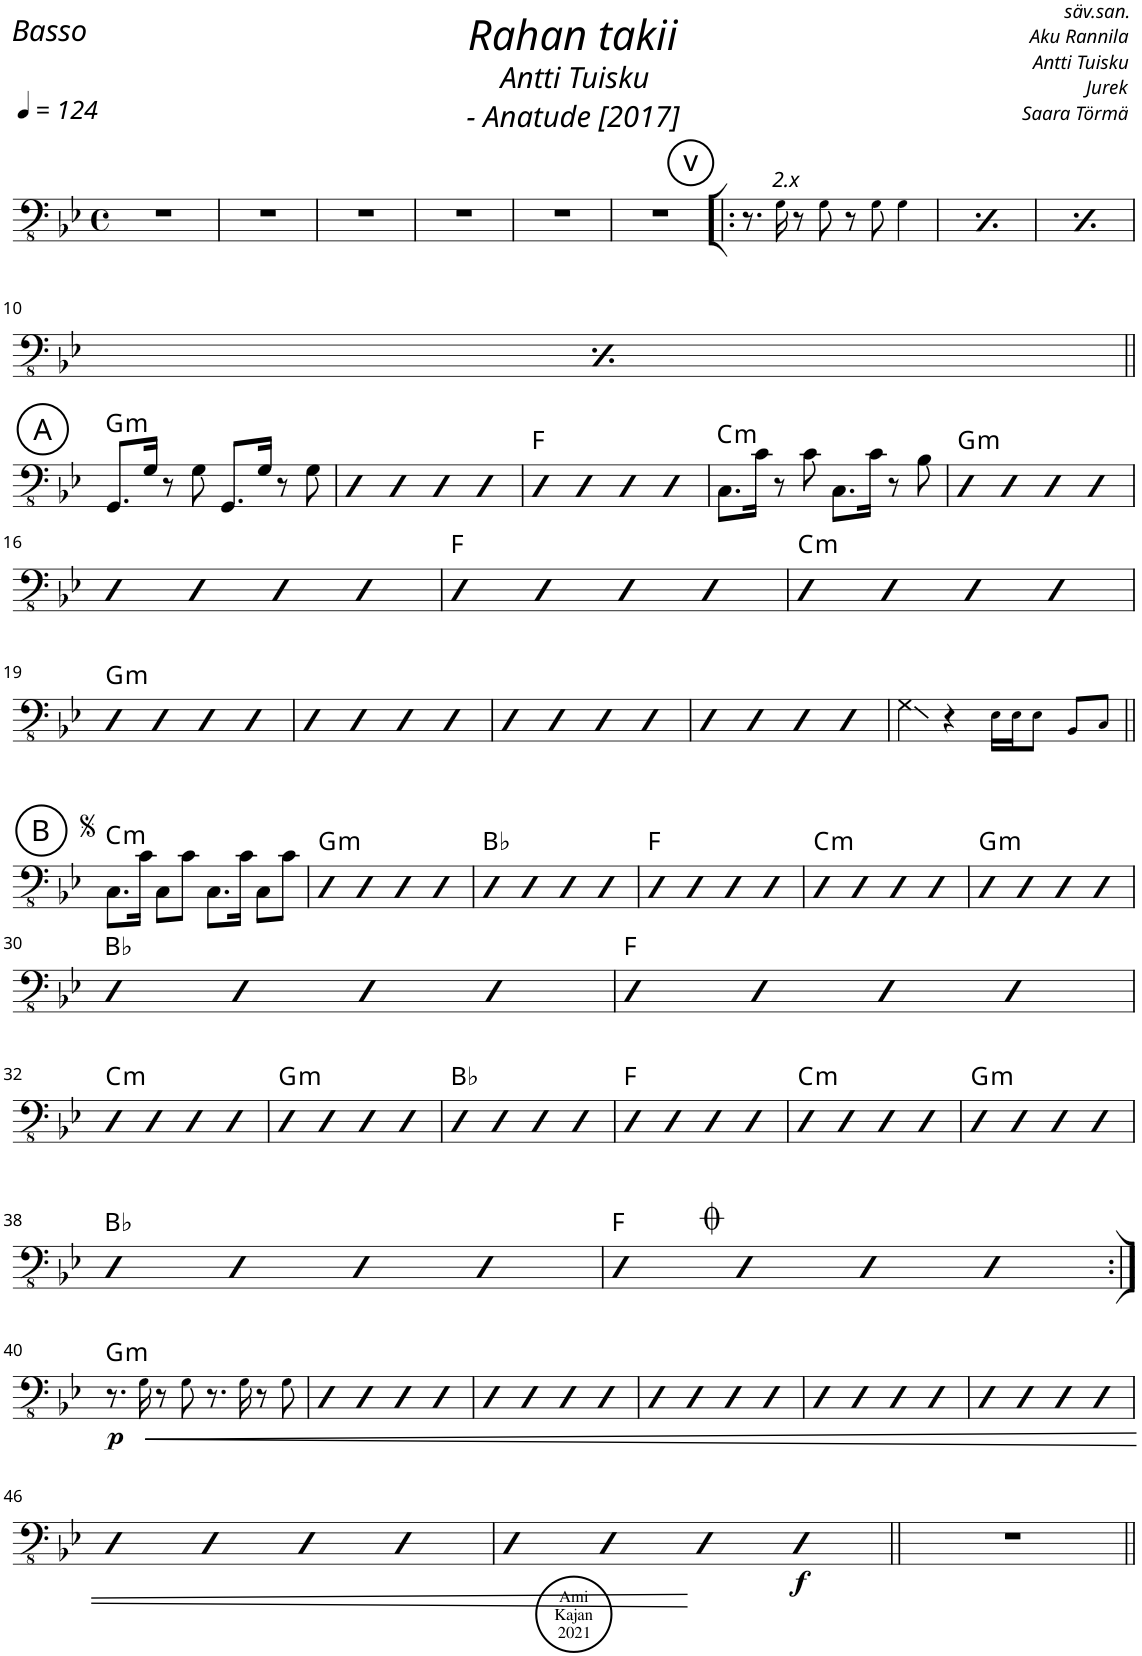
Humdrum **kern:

**kern	**dynam	**harte
*part1	*part1	*part1
*staff1	*staff1	*
*I"Acoustic Bass	*	*
*I'Bass	*	*
*clefFv4	*	*
*k[b-e-]	*	*
*M4/4	*	*
*met(c)	*	*
*MM124	*	*
=1	=1	=1
1r	.	.
=2	=2	=2
1r	.	.
=3	=3	=3
1r	.	.
=4	=4	=4
1r	.	.
=5	=5	=5
1r	.	.
=6	=6	=6
1r	.	.
!!LO:REH:place=s1:a:cj:enc=circle:fs=14:t=v
=7!|:	=7!|:	=7!|:
8.r	.	.
!LO:TX:a:i:t=2.x	!	!
16GG!\	.	.
8r	.	.
8GG!\	.	.
8r	.	.
8GG!\	.	.
4GG!\	.	.
!!LO:REH:place=s1:a:cj:enc=circle:fs=14:t=v
=8	=8	=8
8.r	.	.
!LO:TX:a:i:t=2.x	!	!
16GG!\	.	.
8r	.	.
8GG!\	.	.
8r	.	.
8GG!\	.	.
4GG!\	.	.
!!LO:REH:place=s1:a:cj:enc=circle:fs=14:t=v
=9	=9	=9
8.r	.	.
!LO:TX:a:i:t=2.x	!	!
16GG!\	.	.
8r	.	.
8GG!\	.	.
8r	.	.
8GG!\	.	.
4GG!\	.	.
!!LO:LB:g=z
!!LO:REH:place=s1:a:cj:enc=circle:fs=14:t=v
=10	=10	=10
8.r	.	.
!LO:TX:a:i:t=2.x	!	!
16GG!\	.	.
8r	.	.
8GG!\	.	.
8r	.	.
8GG!\	.	.
4GG!\	.	.
!!LO:LB:g=z
!!LO:REH:place=s1:a:cj:enc=circle:fs=14:t=A
=11||	=11||	=11||
!	!	!LO:H:kt=m
8.GGG/L	.	G:min
16GG/Jk	.	.
8r	.	.
8GG\	.	.
8.GGG/L	.	.
16GG/Jk	.	.
8r	.	.
8GG\	.	.
=12	=12	=12
4DD	.	.
4DD	.	.
4DD	.	.
4DD	.	.
=13	=13	=13
4DD	.	F:maj
4DD	.	.
4DD	.	.
4DD	.	.
=14	=14	=14
!	!	!LO:H:kt=m
8.CC\L	.	C:min
16C\Jk	.	.
8r	.	.
8C\	.	.
8.CC\L	.	.
16C\Jk	.	.
8r	.	.
8BB-\	.	.
=15	=15	=15
!	!	!LO:H:kt=m
4DD	.	G:min
4DD	.	.
4DD	.	.
4DD	.	.
!!LO:LB:g=z
=16	=16	=16
4DD	.	.
4DD	.	.
4DD	.	.
4DD	.	.
=17	=17	=17
4DD	.	F:maj
4DD	.	.
4DD	.	.
4DD	.	.
=18	=18	=18
!	!	!LO:H:kt=m
4DD	.	C:min
4DD	.	.
4DD	.	.
4DD	.	.
!!LO:LB:g=z
=19	=19	=19
!	!	!LO:H:kt=m
4DD	.	G:min
4DD	.	.
4DD	.	.
4DD	.	.
=20	=20	=20
4DD	.	.
4DD	.	.
4DD	.	.
4DD	.	.
=21	=21	=21
4DD	.	.
4DD	.	.
4DD	.	.
4DD	.	.
=22	=22	=22
4DD	.	.
4DD	.	.
4DD	.	.
4DD	.	.
=23	=23	=23
4GG\	.	.
4r	.	.
16EE-!\LL	.	.
16EE-!\J	.	.
8EE-!\J	.	.
8BBB-!/L	.	.
8CC!/J	.	.
!!LO:LB:g=z
!!LO:REH:place=s1:a:cj:enc=circle:fs=14:t=B
=24||	=24||	=24||
!	!	!LO:H:kt=m
8.CC\L	.	C:min
16C\Jk	.	.
8CC\L	.	.
8C\J	.	.
8.CC\L	.	.
16C\Jk	.	.
8CC\L	.	.
8C\J	.	.
=25	=25	=25
!	!	!LO:H:kt=m
4DD	.	G:min
4DD	.	.
4DD	.	.
4DD	.	.
=26	=26	=26
4DD	.	Bb:maj
4DD	.	.
4DD	.	.
4DD	.	.
=27	=27	=27
4DD	.	F:maj
4DD	.	.
4DD	.	.
4DD	.	.
=28	=28	=28
!	!	!LO:H:kt=m
4DD	.	C:min
4DD	.	.
4DD	.	.
4DD	.	.
=29	=29	=29
!	!	!LO:H:kt=m
4DD	.	G:min
4DD	.	.
4DD	.	.
4DD	.	.
!!LO:LB:g=z
=30	=30	=30
4DD	.	Bb:maj
4DD	.	.
4DD	.	.
4DD	.	.
=31	=31	=31
4DD	.	F:maj
4DD	.	.
4DD	.	.
4DD	.	.
!!LO:LB:g=z
=32	=32	=32
!	!	!LO:H:kt=m
4DD	.	C:min
4DD	.	.
4DD	.	.
4DD	.	.
=33	=33	=33
!	!	!LO:H:kt=m
4DD	.	G:min
4DD	.	.
4DD	.	.
4DD	.	.
=34	=34	=34
4DD	.	Bb:maj
4DD	.	.
4DD	.	.
4DD	.	.
=35	=35	=35
4DD	.	F:maj
4DD	.	.
4DD	.	.
4DD	.	.
=36	=36	=36
!	!	!LO:H:kt=m
4DD	.	C:min
4DD	.	.
4DD	.	.
4DD	.	.
=37	=37	=37
!	!	!LO:H:kt=m
4DD	.	G:min
4DD	.	.
4DD	.	.
4DD	.	.
!!LO:LB:g=z
=38	=38	=38
4DD	.	Bb:maj
4DD	.	.
4DD	.	.
4DD	.	.
=39	=39	=39
4DD	.	F:maj
4DD	.	.
4DD	.	.
4DD	.	.
!!LO:LB:g=z
=40:|!	=40:|!	=40:|!
!	!LO:DY:b	!LO:H:kt=m
8.r	p	G:min
!	!LO:HP:b	!
16GG!\	<	.
8r	.	.
8GG!\	.	.
8.r	.	.
16GG!\	.	.
8r	.	.
8GG!\	.	.
=41	=41	=41
4DD	.	.
4DD	.	.
4DD	.	.
4DD	.	.
=42	=42	=42
4DD	.	.
4DD	.	.
4DD	.	.
4DD	.	.
=43	=43	=43
4DD	.	.
4DD	.	.
4DD	.	.
4DD	.	.
=44	=44	=44
4DD	.	.
4DD	.	.
4DD	.	.
4DD	.	.
=45	=45	=45
4DD	.	.
4DD	.	.
4DD	.	.
4DD	.	.
!!LO:LB:g=z
=46	=46	=46
4DD	.	.
4DD	.	.
4DD	.	.
4DD	.	.
=47	=47	=47
4DD	.	.
4DD	.	.
4DD	[	.
!	!LO:DY:b	!
4DD	f	.
=48||	=48||	=48||
1r	.	.
=||	=||	=||
*-	*-	*-
